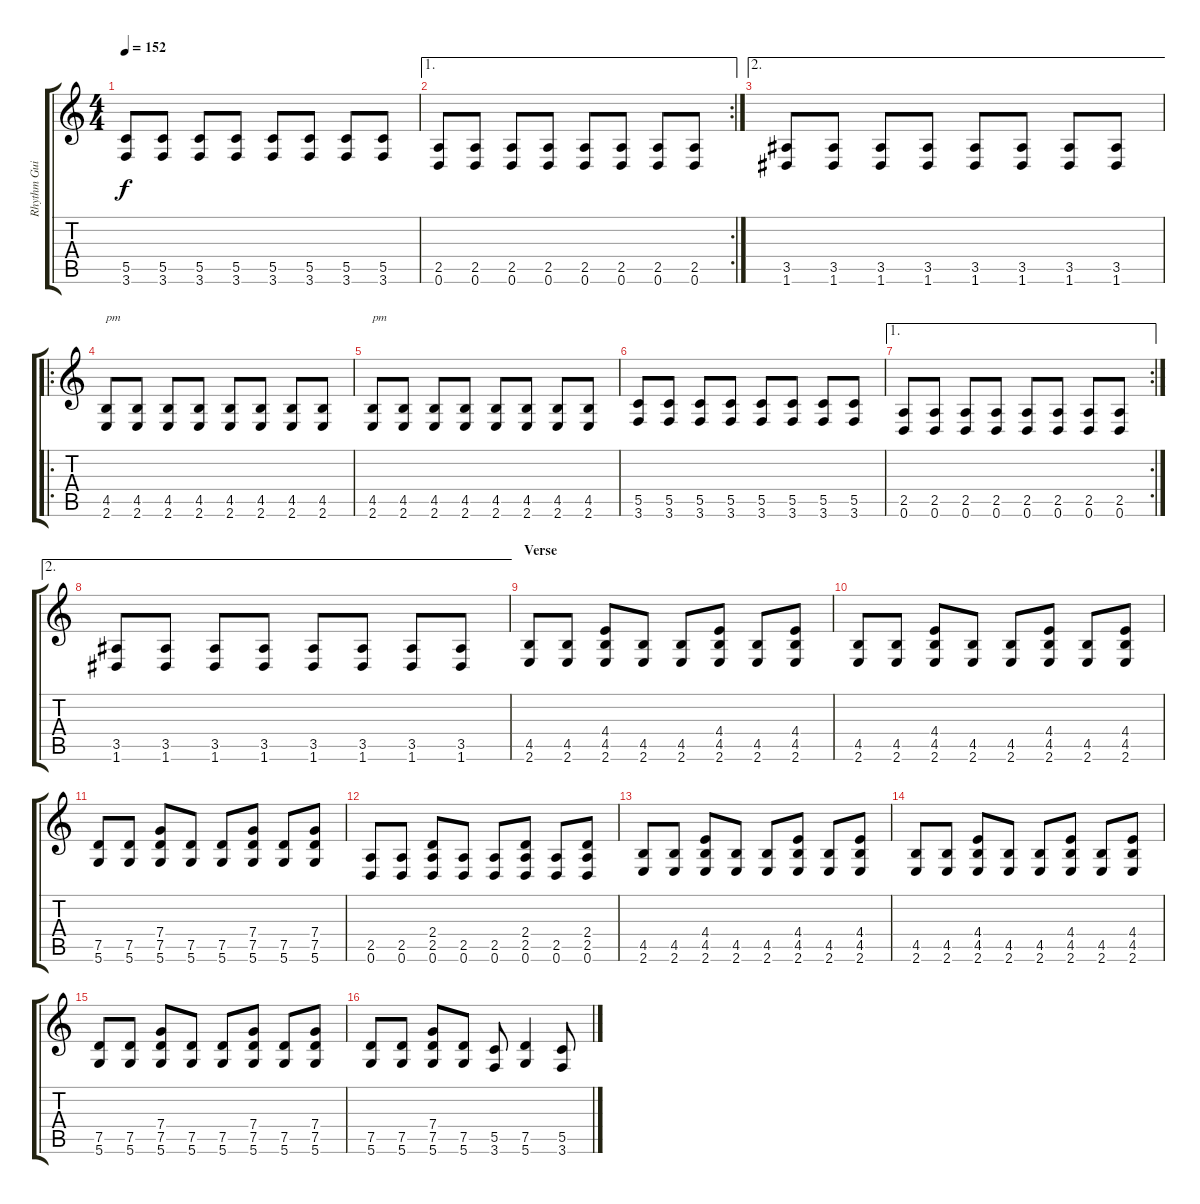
\track ("Rhythm Guitar" "Rhythm Gui") {instrument distortionguitar}
\staff {score tabs}
\tuning (D4 A3 F3 C3 G2 D2) {hide}
\ts (4 4)
\tempo 152
\clef g2
\ks c
(5.5 3.6).8{dy f} (5.5 3.6).8 (5.5 3.6).8 (5.5 3.6).8 (5.5 3.6).8 (5.5 3.6).8 (5.5 3.6).8 (5.5 3.6).8 |
\ae 1
\rc 2
(2.5 0.6).8 (2.5 0.6).8 (2.5 0.6).8 (2.5 0.6).8 (2.5 0.6).8 (2.5 0.6).8 (2.5 0.6).8 (2.5 0.6).8 |
\ae 2
(3.5 1.6).8 (3.5 1.6).8 (3.5 1.6).8 (3.5 1.6).8 (3.5 1.6).8 (3.5 1.6).8 (3.5 1.6).8 (3.5 1.6).8 |
\ro
(4.5 2.6).8{txt "pm"} (4.5 2.6).8 (4.5 2.6).8 (4.5 2.6).8 (4.5 2.6).8 (4.5 2.6).8 (4.5 2.6).8 (4.5 2.6).8 |
(4.5 2.6).8{txt "pm"} (4.5 2.6).8 (4.5 2.6).8 (4.5 2.6).8 (4.5 2.6).8 (4.5 2.6).8 (4.5 2.6).8 (4.5 2.6).8 |
(5.5 3.6).8 (5.5 3.6).8 (5.5 3.6).8 (5.5 3.6).8 (5.5 3.6).8 (5.5 3.6).8 (5.5 3.6).8 (5.5 3.6).8 |
\ae 1
\rc 2
(2.5 0.6).8 (2.5 0.6).8 (2.5 0.6).8 (2.5 0.6).8 (2.5 0.6).8 (2.5 0.6).8 (2.5 0.6).8 (2.5 0.6).8 |
\ae 2
(3.5 1.6).8 (3.5 1.6).8 (3.5 1.6).8 (3.5 1.6).8 (3.5 1.6).8 (3.5 1.6).8 (3.5 1.6).8 (3.5 1.6).8 |
\section ("" "Verse")
(4.5 2.6).8 (4.5 2.6).8 (4.4 4.5 2.6).8 (4.5 2.6).8 (4.5 2.6).8 (4.4 4.5 2.6).8 (4.5 2.6).8 (4.4 4.5 2.6).8 |
(4.5 2.6).8 (4.5 2.6).8 (4.4 4.5 2.6).8 (4.5 2.6).8 (4.5 2.6).8 (4.4 4.5 2.6).8 (4.5 2.6).8 (4.4 4.5 2.6).8 |
(7.5 5.6).8 (7.5 5.6).8 (7.4 7.5 5.6).8 (7.5 5.6).8 (7.5 5.6).8 (7.4 7.5 5.6).8 (7.5 5.6).8 (7.4 7.5 5.6).8 |
(2.5 0.6).8 (2.5 0.6).8 (2.4 2.5 0.6).8 (2.5 0.6).8 (2.5 0.6).8 (2.4 2.5 0.6).8 (2.5 0.6).8 (2.4 2.5 0.6).8 |
(4.5 2.6).8 (4.5 2.6).8 (4.4 4.5 2.6).8 (4.5 2.6).8 (4.5 2.6).8 (4.4 4.5 2.6).8 (4.5 2.6).8 (4.4 4.5 2.6).8 |
(4.5 2.6).8 (4.5 2.6).8 (4.4 4.5 2.6).8 (4.5 2.6).8 (4.5 2.6).8 (4.4 4.5 2.6).8 (4.5 2.6).8 (4.4 4.5 2.6).8 |
(7.5 5.6).8 (7.5 5.6).8 (7.4 7.5 5.6).8 (7.5 5.6).8 (7.5 5.6).8 (7.4 7.5 5.6).8 (7.5 5.6).8 (7.4 7.5 5.6).8 |
(7.5 5.6).8 (7.5 5.6).8 (7.4 7.5 5.6).8 (7.5 5.6).8 (5.5 3.6).8 (7.5 5.6).4 (5.5 3.6).8
